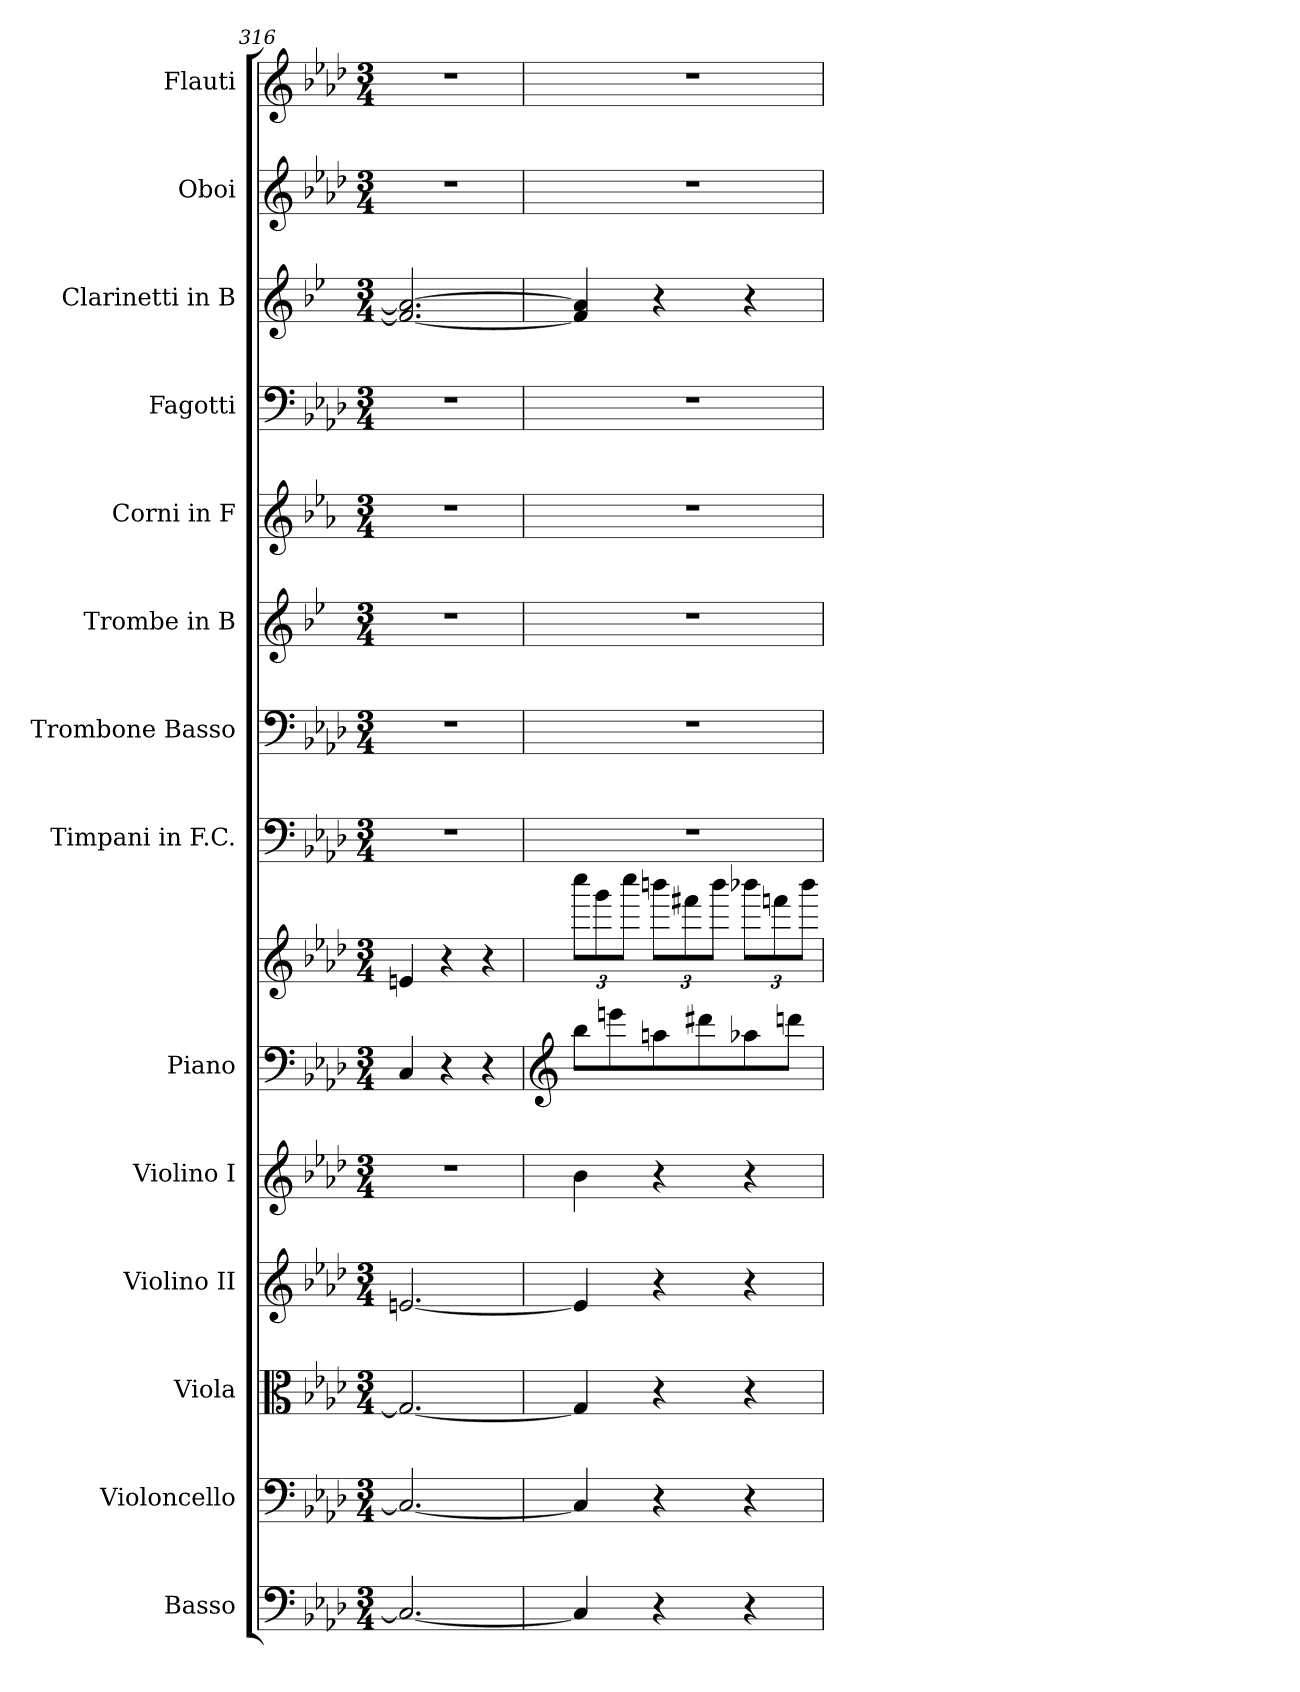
**kern	**kern	**kern	**kern	**kern	**kern	**kern	**kern	**kern	**kern	**kern	**kern	**kern	**kern	**kern
*part14	*part13	*part12	*part11	*part10	*part9	*part9	*part8	*part7	*part6	*part5	*part4	*part3	*part2	*part1
*staff15	*staff14	*staff13	*staff12	*staff11	*staff10	*staff9	*staff8	*staff7	*staff6	*staff5	*staff4	*staff3	*staff2	*staff1
*I"Basso	*I"Violoncello	*I"Viola	*I"Violino II	*I"Violino I	*I"Piano	*	*I"Timpani in F.C.	*I"Trombone Basso	*I"Trombe in B	*I"Corni in F	*I"Fagotti	*I"Clarinetti in B	*I"Oboi	*I"Flauti
*	*	*	*	*	*I'Pno.	*	*I'Timp.	*	*	*	*	*	*I'Ob.	*I'Fl.
!!LO:LB:g=z
*clefF4	*clefF4	*clefC3	*clefG2	*clefG2	*clefF4	*clefG2	*clefF4	*clefF4	*clefG2	*clefG2	*clefF4	*clefG2	*clefG2	*clefG2
*ITrd7c12	*	*	*	*	*	*	*	*	*ITrd1c2	*ITrd4c7	*	*ITrd1c2	*	*
*k[b-e-a-d-]	*k[b-e-a-d-]	*k[b-e-a-d-]	*k[b-e-a-d-]	*k[b-e-a-d-]	*k[b-e-a-d-]	*k[b-e-a-d-]	*k[b-e-a-d-]	*k[b-e-a-d-]	*k[b-e-a-d-]	*k[b-e-a-d-]	*k[b-e-a-d-]	*k[b-e-a-d-]	*k[b-e-a-d-]	*k[b-e-a-d-]
*M3/4	*M3/4	*M3/4	*M3/4	*M3/4	*M3/4	*M3/4	*M3/4	*M3/4	*M3/4	*M3/4	*M3/4	*M3/4	*M3/4	*M3/4
=316	=316	=316	=316	=316	=316	=316	=316	=316	=316	=316	=316	=316	=316	=316
2.CC/_	2.C/_	2.G/_	[2.en/	2.r	4C/	4en/	2.r	2.r	2.r	2.r	2.r	2.e/_ 2.g/_	2.r	2.r
.	.	.	.	.	4r	4r	.	.	.	.	.	.	.	.
.	.	.	.	.	4r	4r	.	.	.	.	.	.	.	.
=317	=317	=317	=317	=317	=317	=317	=317	=317	=317	=317	=317	=317	=317	=317
*	*	*	*	*	*clefG2	*	*	*	*	*	*	*	*	*
*	*	*	*	*	*	*Xbrackettup	*	*	*	*	*	*	*	*
4CC/]	4C/]	4G/]	4e/]	4b-\	8bb-\L	12cccc\L	2.r	2.r	2.r	2.r	2.r	4e/] 4g/]	2.r	2.r
.	.	.	.	.	.	12ggg\	.	.	.	.	.	.	.	.
.	.	.	.	.	8eeen\	.	.	.	.	.	.	.	.	.
.	.	.	.	.	.	12cccc\J	.	.	.	.	.	.	.	.
4r	4r	4r	4r	4r	8aan\	12bbbn\L	.	.	.	.	.	4r	.	.
.	.	.	.	.	.	12fff#X\	.	.	.	.	.	.	.	.
.	.	.	.	.	8ddd#X\	.	.	.	.	.	.	.	.	.
.	.	.	.	.	.	12bbb\J	.	.	.	.	.	.	.	.
4r	4r	4r	4r	4r	8aa-X\	12bbb-X\L	.	.	.	.	.	4r	.	.
.	.	.	.	.	.	12fffn\	.	.	.	.	.	.	.	.
.	.	.	.	.	8dddn\J	.	.	.	.	.	.	.	.	.
.	.	.	.	.	.	12bbb-\J	.	.	.	.	.	.	.	.
=	=	=	=	=	=	=	=	=	=	=	=	=	=	=
*-	*-	*-	*-	*-	*-	*-	*-	*-	*-	*-	*-	*-	*-	*-
